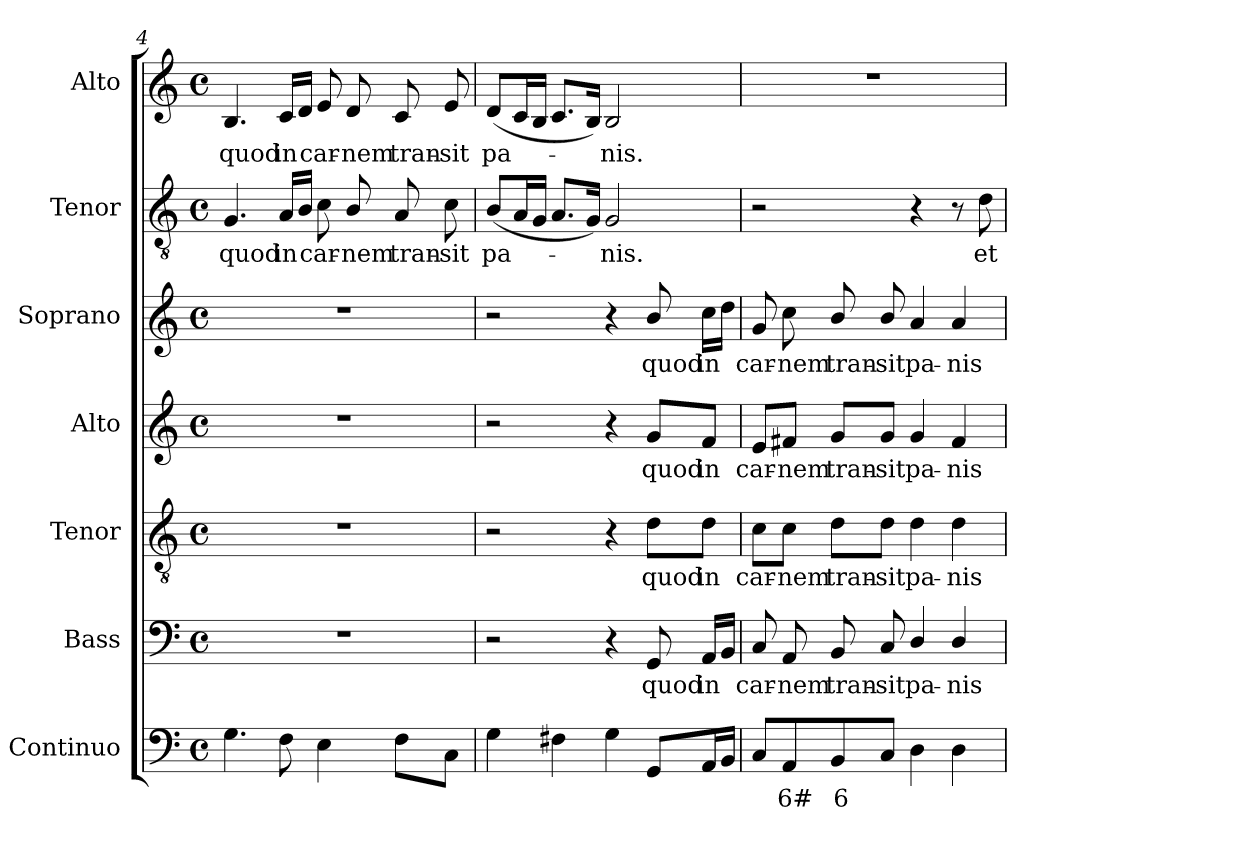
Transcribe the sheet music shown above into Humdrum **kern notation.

**kern	**text	**kern	**text	**kern	**text	**kern	**text	**kern	**text	**kern	**text	**kern	**text
*part7	*part7	*part6	*part6	*part5	*part5	*part4	*part4	*part3	*part3	*part2	*part2	*part1	*part1
*staff7	*staff7	*staff6	*staff6	*staff5	*staff5	*staff4	*staff4	*staff3	*staff3	*staff2	*staff2	*staff1	*staff1
*I"Continuo	*	*I"Bass	*	*I"Tenor	*	*I"Alto	*	*I"Soprano	*	*I"Tenor	*	*I"Alto	*
*I'Cont.	*	*I'B.	*	*I'T.	*	*I'A.	*	*I'S.	*	*I'T.	*	*I'A.	*
*clefF4	*	*clefF4	*	*clefGv2	*	*clefG2	*	*clefG2	*	*clefGv2	*	*clefG2	*
*	*	*	*	*ITrd7c12	*	*	*	*	*	*ITrd7c12	*	*	*
*k[]	*	*k[]	*	*k[]	*	*k[]	*	*k[]	*	*k[]	*	*k[]	*
*C:	*	*C:	*	*C:	*	*C:	*	*C:	*	*C:	*	*C:	*
*M4/4	*	*M4/4	*	*M4/4	*	*M4/4	*	*M4/4	*	*M4/4	*	*M4/4	*
*met(c)	*	*met(c)	*	*met(c)	*	*met(c)	*	*met(c)	*	*met(c)	*	*met(c)	*
=4	=4	=4	=4	=4	=4	=4	=4	=4	=4	=4	=4	=4	=4
!	!	!	!	!	!	!	!	!	!	!	!LO:LY:b:color=#000000	!	!
!	!	!	!	!	!	!	!	!	!	!	!	!	!LO:LY:b:color=#000000
4.Gi\	.	1r	.	1r	.	1r	.	1r	.	4.GGi/	quod	4.Bi/	quod
!	!	!	!	!	!	!	!	!	!	!	!LO:LY:b:color=#000000	!	!
!	!	!	!	!	!	!	!	!	!	!	!	!	!LO:LY:b:color=#000000
8Fi\	.	.	.	.	.	.	.	.	.	16AAi/LL	in	16ci/LL	in
.	.	.	.	.	.	.	.	.	.	16BBi/JJ	.	16di/JJ	.
!	!	!	!	!	!	!	!	!	!	!	!LO:LY:b:color=#000000	!	!
!	!	!	!	!	!	!	!	!	!	!	!	!	!LO:LY:b:color=#000000
4Ei\	.	.	.	.	.	.	.	.	.	8Ci\	car-	8ei/	car-
!	!	!	!	!	!	!	!	!	!	!	!LO:LY:b:color=#000000	!	!
!	!	!	!	!	!	!	!	!	!	!	!	!	!LO:LY:b:color=#000000
.	.	.	.	.	.	.	.	.	.	8BBi/	-nem	8di/	-nem
!	!	!	!	!	!	!	!	!	!	!	!LO:LY:b:color=#000000	!	!
!	!	!	!	!	!	!	!	!	!	!	!	!	!LO:LY:b:color=#000000
8Fi\L	.	.	.	.	.	.	.	.	.	8AAi/	tran-	8ci/	tran-
!	!	!	!	!	!	!	!	!	!	!	!LO:LY:b:color=#000000	!	!
!	!	!	!	!	!	!	!	!	!	!	!	!	!LO:LY:b:color=#000000
8Ci\J	.	.	.	.	.	.	.	.	.	8Ci\	-sit	8ei/	-sit
!!LO:LB:g=z
=5	=5	=5	=5	=5	=5	=5	=5	=5	=5	=5	=5	=5	=5
!	!	!	!	!	!	!	!	!	!	!	!LO:LY:b:color=#000000	!	!
!	!	!	!	!	!	!	!	!	!	!	!	!	!LO:LY:b:color=#000000
4Gi\	.	2r	.	2r	.	2r	.	2r	.	(8BBi/L	pa-	(8di/L	pa-
.	.	.	.	.	.	.	.	.	.	16AAi/L	.	16ci/L	.
.	.	.	.	.	.	.	.	.	.	16GGi/JJ	.	16Bi/JJ	.
4F#Xi\	.	.	.	.	.	.	.	.	.	8.AAi/L	.	8.ci/L	.
.	.	.	.	.	.	.	.	.	.	16GGi/Jk)	.	16Bi/Jk)	.
!	!	!	!	!	!	!	!	!	!	!	!LO:LY:b:color=#000000	!	!
!	!	!	!	!	!	!	!	!	!	!	!	!	!LO:LY:b:color=#000000
4Gi\	.	4r	.	4r	.	4r	.	4r	.	2GGi/	-nis.	2Bi/	-nis.
!	!	!	!LO:LY:b:color=#000000	!	!	!	!	!	!	!	!	!	!
!	!	!	!	!	!LO:LY:b:color=#000000	!	!	!	!	!	!	!	!
!	!	!	!	!	!	!	!LO:LY:b:color=#000000	!	!	!	!	!	!
!	!	!	!	!	!	!	!	!	!LO:LY:b:color=#000000	!	!	!	!
8GGi/L	.	8GGi/	quod	8Di\L	quod	8gi/L	quod	8bi/	quod	.	.	.	.
!	!	!	!LO:LY:b:color=#000000	!	!	!	!	!	!	!	!	!	!
!	!	!	!	!	!LO:LY:b:color=#000000	!	!	!	!	!	!	!	!
!	!	!	!	!	!	!	!LO:LY:b:color=#000000	!	!	!	!	!	!
!	!	!	!	!	!	!	!	!	!LO:LY:b:color=#000000	!	!	!	!
16AAi/L	.	16AAi/LL	in	8Di\J	in	8fi/J	in	16cci\LL	in	.	.	.	.
16BBi/JJ	.	16BBi/JJ	.	.	.	.	.	16ddi\JJ	.	.	.	.	.
=6	=6	=6	=6	=6	=6	=6	=6	=6	=6	=6	=6	=6	=6
!	!	!	!LO:LY:b:color=#000000	!	!	!	!	!	!	!	!	!	!
!	!	!	!	!	!LO:LY:b:color=#000000	!	!	!	!	!	!	!	!
!	!	!	!	!	!	!	!LO:LY:b:color=#000000	!	!	!	!	!	!
!	!	!	!	!	!	!	!	!	!LO:LY:b:color=#000000	!	!	!	!
8Ci/L	.	8Ci/	car-	8Ci\L	car-	8ei/L	car-	8gi/	car-	2r	.	1r	.
!	!LO:LY:b:color=#000000	!	!	!	!	!	!	!	!	!	!	!	!
!	!	!	!LO:LY:b:color=#000000	!	!	!	!	!	!	!	!	!	!
!	!	!	!	!	!LO:LY:b:color=#000000	!	!	!	!	!	!	!	!
!	!	!	!	!	!	!	!LO:LY:b:color=#000000	!	!	!	!	!	!
!	!	!	!	!	!	!	!	!	!LO:LY:b:color=#000000	!	!	!	!
8AAi/	6#	8AAi/	-nem	8Ci\J	-nem	8f#Xi/J	-nem	8cci\	-nem	.	.	.	.
!	!LO:LY:b:color=#000000	!	!	!	!	!	!	!	!	!	!	!	!
!	!	!	!LO:LY:b:color=#000000	!	!	!	!	!	!	!	!	!	!
!	!	!	!	!	!LO:LY:b:color=#000000	!	!	!	!	!	!	!	!
!	!	!	!	!	!	!	!LO:LY:b:color=#000000	!	!	!	!	!	!
!	!	!	!	!	!	!	!	!	!LO:LY:b:color=#000000	!	!	!	!
8BBi/	6	8BBi/	tran-	8Di\L	tran-	8gi/L	tran-	8bi/	tran-	.	.	.	.
!	!	!	!LO:LY:b:color=#000000	!	!	!	!	!	!	!	!	!	!
!	!	!	!	!	!LO:LY:b:color=#000000	!	!	!	!	!	!	!	!
!	!	!	!	!	!	!	!LO:LY:b:color=#000000	!	!	!	!	!	!
!	!	!	!	!	!	!	!	!	!LO:LY:b:color=#000000	!	!	!	!
8Ci/J	.	8Ci/	-sit	8Di\J	-sit	8gi/J	-sit	8bi/	-sit	.	.	.	.
!	!	!	!LO:LY:b:color=#000000	!	!	!	!	!	!	!	!	!	!
!	!	!	!	!	!LO:LY:b:color=#000000	!	!	!	!	!	!	!	!
!	!	!	!	!	!	!	!LO:LY:b:color=#000000	!	!	!	!	!	!
!	!	!	!	!	!	!	!	!	!LO:LY:b:color=#000000	!	!	!	!
4Di\	.	4Di/	pa-	4Di\	pa-	4gi/	pa-	4ai/	pa-	4r	.	.	.
!	!	!	!LO:LY:b:color=#000000	!	!	!	!	!	!	!	!	!	!
!	!	!	!	!	!LO:LY:b:color=#000000	!	!	!	!	!	!	!	!
!	!	!	!	!	!	!	!LO:LY:b:color=#000000	!	!	!	!	!	!
!	!	!	!	!	!	!	!	!	!LO:LY:b:color=#000000	!	!	!	!
4Di\	.	4Di/	-nis	4Di\	-nis	4f#i/	-nis	4ai/	-nis	8r	.	.	.
!	!	!	!	!	!	!	!	!	!	!	!LO:LY:b:color=#000000	!	!
.	.	.	.	.	.	.	.	.	.	8Di\	et	.	.
=	=	=	=	=	=	=	=	=	=	=	=	=	=
*-	*-	*-	*-	*-	*-	*-	*-	*-	*-	*-	*-	*-	*-
